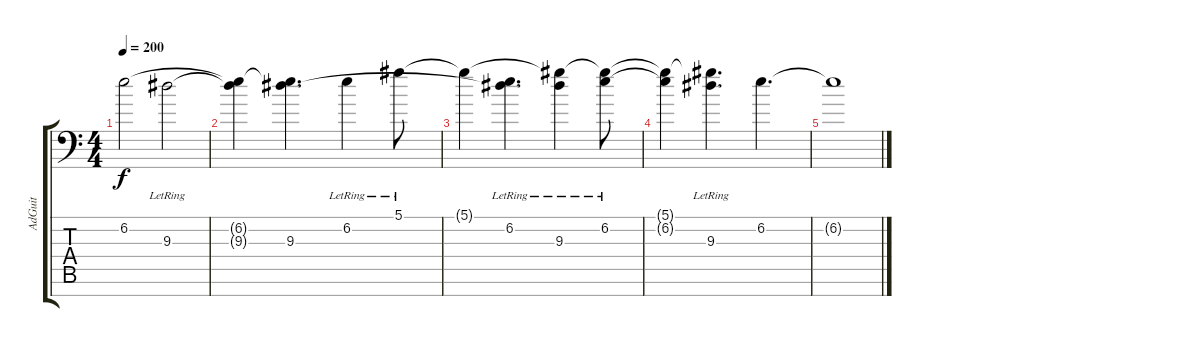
\track ("AdGuit" "AdGuit") {instrument overdrivenguitar}
\staff {score tabs}
\tuning (Eb4 Bb3 Gb3 Db3 Ab2 Eb2 Ab1) {hide}
\ts (4 4)
\tempo 200
\clef f4
\ks c
6.2{t}.2{dy f} 9.3{lr}.2 |
(6.2{t} 9.3{t}).4 (6.2{t} 9.3).4{d} 6.2{lr}.4 5.1{lr}.8 |
5.1{t}.4 (6.2{lr} 9.3{t}).4{d} (5.1{t} 9.3{lr}).4 (5.1{t} 6.2{lr}).8 |
(5.1{t} 6.2{t}).4 (5.1{t} 9.3{lr}).4{d} 6.2.4{d} |
6.2{t}.1
